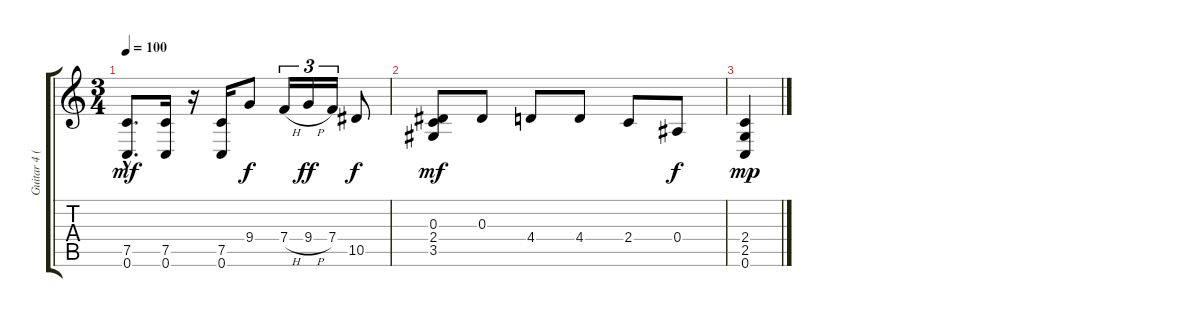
\track ("Guitar 4 (Rhytm)" "Guitar 4 (") {instrument distortionguitar}
\staff {score tabs}
\tuning (C4 G3 Eb3 Bb2 F2 C2) {hide}
\ts (3 4)
\tempo 100
\clef g2
\ks c
(7.5{hac} 0.6{hac}).8{d dy mf} (7.5 0.6).16 r.16 (7.5 0.6).16 9.4.8{dy f} 7.4{h}.16{tu (3 2)} 9.4{h}.16{tu (3 2) dy ff} 7.4.16{tu (3 2)} 10.5.8{dy f} |
(0.3 2.4 3.5).8{dy mf} 0.3.8 4.4.8 4.4.8 2.4.8 0.4.8{dy f} |
(2.4 2.5 0.6).4{dy mp}
